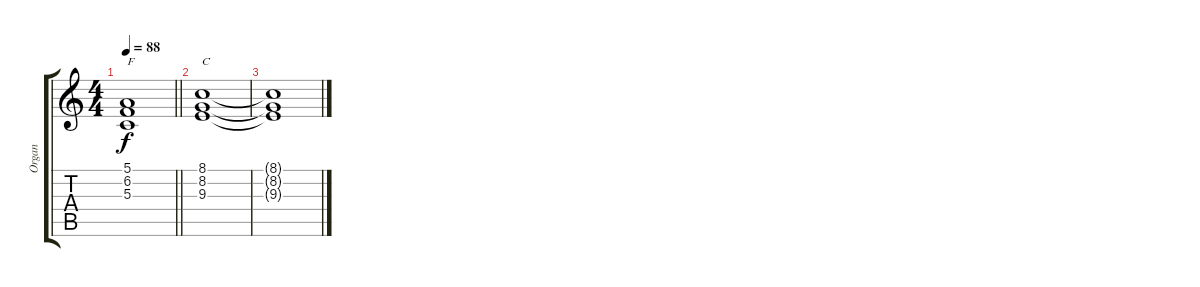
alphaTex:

\track ("Organ" "Organ") {instrument percussiveorgan}
\staff {score tabs}
\tuning (E4 B3 G3 D3 A2 E2) {hide}
\ts (4 4)
\tempo 88
\clef g2
\barLineRight lightlight
\ks c
(5.1 6.2 5.3).1{txt "F" dy f} |
(8.1 8.2 9.3).1{txt "C"} |
(8.1{t} 8.2{t} 9.3{t}).1
